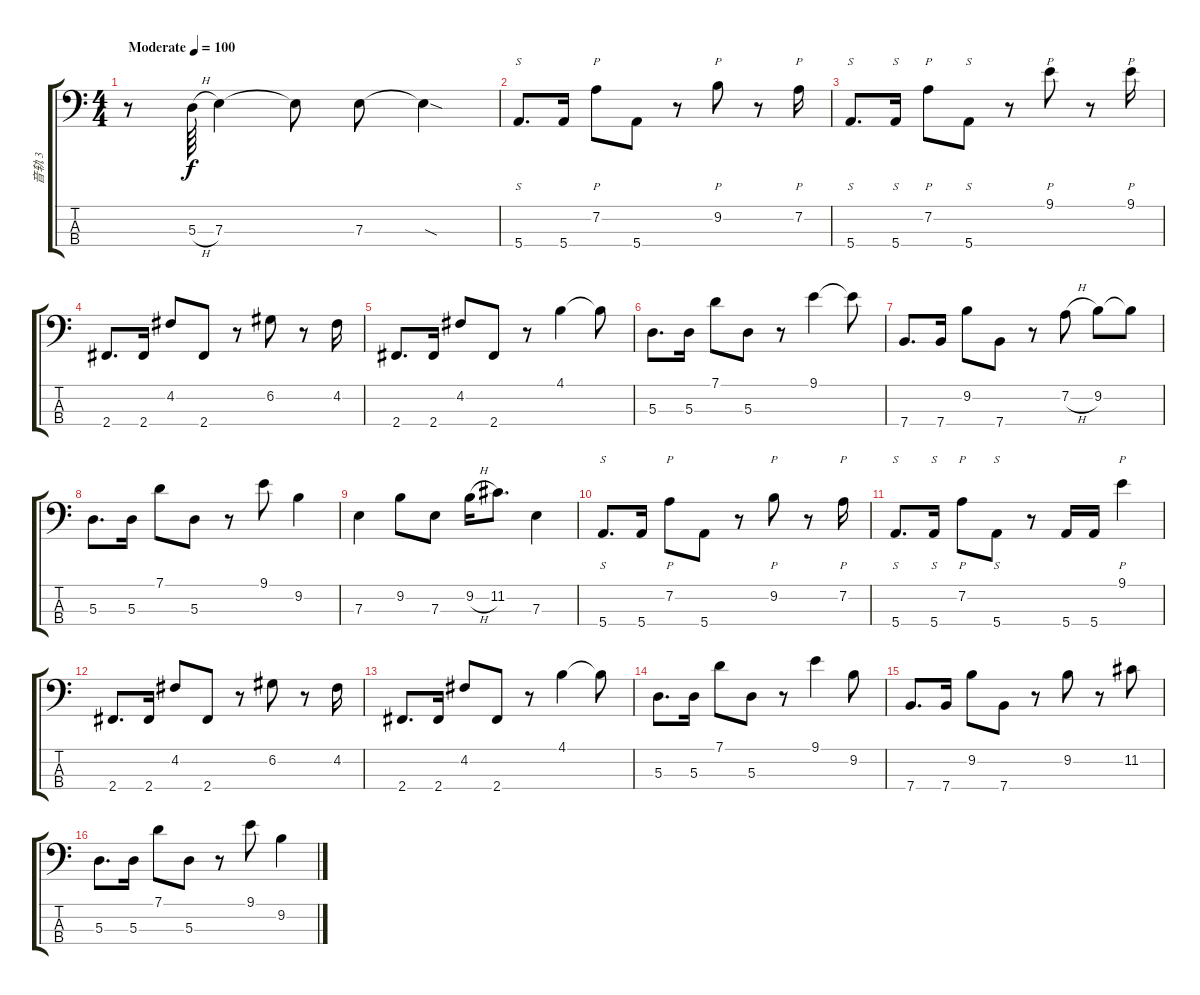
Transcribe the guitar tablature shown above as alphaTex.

\track ("音轨 3" "音轨 3") {instrument slapbass1}
\staff {score tabs}
\tuning (G2 D2 A1 E1) {hide}
\ts (4 4)
\tempo (100 "Moderate")
\clef f4
\ks c
r.8{dy f instrument slapbass1} 5.3{h}.64 7.3.4 7.3{t}.8 7.3.8 7.3{sod t}.4 |
5.4.8{s d} 5.4.16 7.2.8{p} 5.4.8 r.8 9.2.8{p} r.8 7.2.16{p} |
5.4.8{s d} 5.4.16{s} 7.2.8{p} 5.4.8{s} r.8 9.1.8{p} r.8 9.1.16{p} |
2.4.8{d} 2.4.16 4.2.8 2.4.8 r.8 6.2.8 r.8 4.2.16 |
2.4.8{d} 2.4.16 4.2.8 2.4.8 r.8 4.1.4 4.1{t}.8 |
5.3.8{d} 5.3.16 7.1.8 5.3.8 r.8 9.1.4 9.1{t}.8 |
7.4.8{d} 7.4.16 9.2.8 7.4.8 r.8 7.2{h}.8 9.2.8 9.2{t}.8 |
5.3.8{d} 5.3.16 7.1.8 5.3.8 r.8 9.1.8 9.2.4 |
7.3.4 9.2.8 7.3.8 9.2{h}.16 11.2.8{d} 7.3.4 |
5.4.8{s d} 5.4.16{txt ""} 7.2.8{p} 5.4.8 r.8 9.2.8{p} r.8 7.2.16{p} |
5.4.8{s d} 5.4.16{s} 7.2.8{p} 5.4.8{s} r.8 5.4.16 5.4.16 9.1.4{p} |
2.4.8{d} 2.4.16 4.2.8 2.4.8 r.8 6.2.8 r.8 4.2.16 |
2.4.8{d} 2.4.16 4.2.8 2.4.8 r.8 4.1.4 4.1{t}.8 |
5.3.8{d} 5.3.16 7.1.8 5.3.8 r.8 9.1.4 9.2.8 |
7.4.8{d} 7.4.16 9.2.8 7.4.8 r.8 9.2.8 r.8 11.2.8 |
5.3.8{d} 5.3.16 7.1.8 5.3.8 r.8 9.1.8 9.2.4
